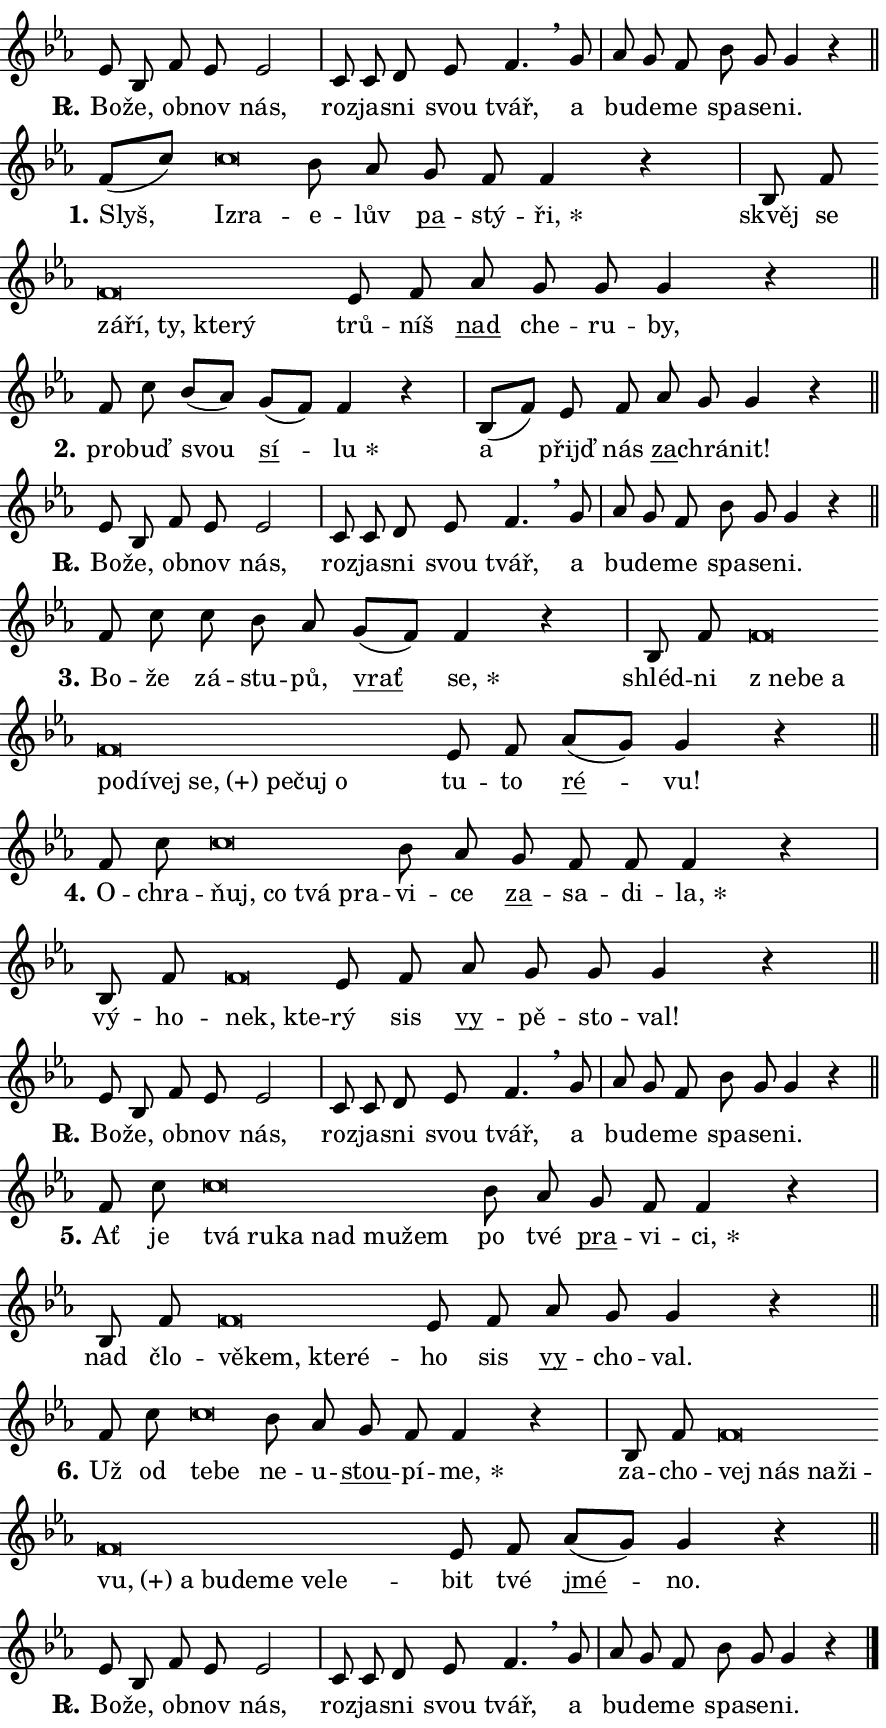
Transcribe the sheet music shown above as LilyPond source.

\version "2.24.0"
\header { tagline = "" }
\paper {
  indent = 0\cm
  top-margin = 0\cm
  right-margin = 0.13\cm % to fit lyric hyphens
  bottom-margin = 0\cm
  left-margin = 0\cm
  paper-width = 15\cm
  page-breaking = #ly:one-page-breaking
  system-system-spacing.basic-distance = #11
  score-system-spacing.basic-distance = #11
  ragged-last = ##f
}


%% Author: Thomas Morley
%% https://lists.gnu.org/archive/html/lilypond-user/2020-05/msg00002.html
#(define (line-position grob)
"Returns position of @var[grob} in current system:
   @code{'start}, if at first time-step
   @code{'end}, if at last time-step
   @code{'middle} otherwise
"
  (let* ((col (ly:item-get-column grob))
         (ln (ly:grob-object col 'left-neighbor))
         (rn (ly:grob-object col 'right-neighbor))
         (col-to-check-left (if (ly:grob? ln) ln col))
         (col-to-check-right (if (ly:grob? rn) rn col))
         (break-dir-left
           (and
             (ly:grob-property col-to-check-left 'non-musical #f)
             (ly:item-break-dir col-to-check-left)))
         (break-dir-right
           (and
             (ly:grob-property col-to-check-right 'non-musical #f)
             (ly:item-break-dir col-to-check-right))))
        (cond ((eqv? 1 break-dir-left) 'start)
              ((eqv? -1 break-dir-right) 'end)
              (else 'middle))))

#(define (tranparent-at-line-position vctor)
  (lambda (grob)
  "Relying on @code{line-position} select the relevant enry from @var{vctor}.
Used to determine transparency,"
    (case (line-position grob)
      ((end) (not (vector-ref vctor 0)))
      ((middle) (not (vector-ref vctor 1)))
      ((start) (not (vector-ref vctor 2))))))

noteHeadBreakVisibility =
#(define-music-function (break-visibility)(vector?)
"Makes @code{NoteHead}s transparent relying on @var{break-visibility}"
#{
  \override NoteHead.transparent =
    #(tranparent-at-line-position break-visibility)
#})

#(define delete-ledgers-for-transparent-note-heads
  (lambda (grob)
    "Reads whether a @code{NoteHead} is transparent.
If so this @code{NoteHead} is removed from @code{'note-heads} from
@var{grob}, which is supposed to be @code{LedgerLineSpanner}.
As a result ledgers are not printed for this @code{NoteHead}"
    (let* ((nhds-array (ly:grob-object grob 'note-heads))
           (nhds-list
             (if (ly:grob-array? nhds-array)
                 (ly:grob-array->list nhds-array)
                 '()))
           ;; Relies on the transparent-property being done before
           ;; Staff.LedgerLineSpanner.after-line-breaking is executed.
           ;; This is fragile ...
           (to-keep
             (remove
               (lambda (nhd)
                 (ly:grob-property nhd 'transparent #f))
               nhds-list)))
      ;; TODO find a better method to iterate over grob-arrays, similiar
      ;; to filter/remove etc for lists
      ;; For now rebuilt from scratch
      (set! (ly:grob-object grob 'note-heads)  '())
      (for-each
        (lambda (nhd)
          (ly:pointer-group-interface::add-grob grob 'note-heads nhd))
        to-keep))))

squashNotes = {
  \override NoteHead.X-extent = #'(-0.2 . 0.2)
  \override NoteHead.Y-extent = #'(-0.75 . 0)
  \override NoteHead.stencil =
    #(lambda (grob)
       (let ((pos (ly:grob-property grob 'staff-position)))
         (begin
           (if (< pos -7) (display "ERROR: Lower brevis then expected\n") (display ""))
           (if (<= pos -6) ly:text-interface::print ly:note-head::print))))
}
unSquashNotes = {
  \revert NoteHead.X-extent
  \revert NoteHead.Y-extent
  \revert NoteHead.stencil
}

hideNotes = \noteHeadBreakVisibility #begin-of-line-visible
unHideNotes = \noteHeadBreakVisibility #all-visible

% work-around for resetting accidentals
% https://lilypond.org/doc/v2.23/Documentation/notation/displaying-rhythms#unmetered-music
cadenzaMeasure = {
  \cadenzaOff
  \partial 1024 s1024
  \cadenzaOn
}

#(define-markup-command (accent layout props text) (markup?)
  "Underline accented syllable"
  (interpret-markup layout props
    #{\markup \override #'(offset . 4.3) \underline { #text }#}))

responsum = \markup \concat {
  "R" \hspace #-1.05 \path #0.1 #'((moveto 0 0.07) (lineto 0.9 0.8)) \hspace #0.05 "."
}

spaceSize = #0.6828661417322834 % exact space size for TeX Gyre Schola

\layout {
  \context {
    \Staff
    \remove "Time_signature_engraver"
    \override LedgerLineSpanner.after-line-breaking = #delete-ledgers-for-transparent-note-heads
  }
  \context {
    \Lyrics {
      \override LyricSpace.minimum-distance = \spaceSize
      \override LyricText.font-name = #"TeX Gyre Schola"
      \override LyricText.font-size = 1
      \override StanzaNumber.font-name = #"TeX Gyre Schola Bold"
      \override StanzaNumber.font-size = 1
    }
  }
  \context {
    \Score 
    \override NoteHead.text =
      #(lambda (grob) 
        (let ((pos (ly:grob-property grob 'staff-position)))
          #{\markup {
            \combine
              \halign #-0.55 \raise #(if (= pos -6) 0 0.5) \override #'(thickness . 2) \draw-line #'(3.2 . 0)
              \musicglyph "noteheads.sM1"
          }#}))
  }
}

% magnetic-lyrics.ily
%
%   written by
%     Jean Abou Samra <jean@abou-samra.fr>
%     Werner Lemberg <wl@gnu.org>
%
%   adapted by
%     Jiri Hon <jiri.hon@gmail.com>
%
% Version 2022-Apr-15

% https://www.mail-archive.com/lilypond-user@gnu.org/msg149350.html

#(define (Left_hyphen_pointer_engraver context)
   "Collect syllable-hyphen-syllable occurrences in lyrics and store
them in properties.  This engraver only looks to the left.  For
example, if the lyrics input is @code{foo -- bar}, it does the
following.

@itemize @bullet
@item
Set the @code{text} property of the @code{LyricHyphen} grob between
@q{foo} and @q{bar} to @code{foo}.

@item
Set the @code{left-hyphen} property of the @code{LyricText} grob with
text @q{foo} to the @code{LyricHyphen} grob between @q{foo} and
@q{bar}.
@end itemize

Use this auxiliary engraver in combination with the
@code{lyric-@/text::@/apply-@/magnetic-@/offset!} hook."
   (let ((hyphen #f)
         (text #f))
     (make-engraver
      (acknowledgers
       ((lyric-syllable-interface engraver grob source-engraver)
        (set! text grob)))
      (end-acknowledgers
       ((lyric-hyphen-interface engraver grob source-engraver)
        ;(when (not (grob::has-interface grob 'lyric-space-interface))
          (set! hyphen grob)));)
      ((stop-translation-timestep engraver)
       (when (and text hyphen)
         (ly:grob-set-object! text 'left-hyphen hyphen))
       (set! text #f)
       (set! hyphen #f)))))

#(define (lyric-text::apply-magnetic-offset! grob)
   "If the space between two syllables is less than the value in
property @code{LyricText@/.details@/.squash-threshold}, move the right
syllable to the left so that it gets concatenated with the left
syllable.

Use this function as a hook for
@code{LyricText@/.after-@/line-@/breaking} if the
@code{Left_@/hyphen_@/pointer_@/engraver} is active."
   (let ((hyphen (ly:grob-object grob 'left-hyphen #f)))
     (when hyphen
       (let ((left-text (ly:spanner-bound hyphen LEFT)))
         (when (grob::has-interface left-text 'lyric-syllable-interface)
           (let* ((common (ly:grob-common-refpoint grob left-text X))
                  (this-x-ext (ly:grob-extent grob common X))
                  (left-x-ext
                   (begin
                     ;; Trigger magnetism for left-text.
                     (ly:grob-property left-text 'after-line-breaking)
                     (ly:grob-extent left-text common X)))
                  ;; `delta` is the gap width between two syllables.
                  (delta (- (interval-start this-x-ext)
                            (interval-end left-x-ext)))
                  (details (ly:grob-property grob 'details))
                  (threshold (assoc-get 'squash-threshold details 0.2)))
             (when (< delta threshold)
               (let* (;; We have to manipulate the input text so that
                      ;; ligatures crossing syllable boundaries are not
                      ;; disabled.  For languages based on the Latin
                      ;; script this is essentially a beautification.
                      ;; However, for non-Western scripts it can be a
                      ;; necessity.
                      (lt (ly:grob-property left-text 'text))
                      (rt (ly:grob-property grob 'text))
                      (is-space (grob::has-interface hyphen 'lyric-space-interface))
                      (space (if is-space " " ""))
                      (extra-delta (if is-space spaceSize 0))
                      ;; Append new syllable.
                      (ltrt-space (if (and (string? lt) (string? rt))
                                (string-append lt space rt)
                                (make-concat-markup (list lt space rt))))
                      ;; Right-align `ltrt` to the right side.
                      (ltrt-space-markup (grob-interpret-markup
                               grob
                               (make-translate-markup
                                (cons (interval-length this-x-ext) 0)
                                (make-right-align-markup ltrt-space)))))
                 (begin
                   ;; Don't print `left-text`.
                   (ly:grob-set-property! left-text 'stencil #f)
                   ;; Set text and stencil (which holds all collected
                   ;; syllables so far) and shift it to the left.
                   (ly:grob-set-property! grob 'text ltrt-space)
                   (ly:grob-set-property! grob 'stencil ltrt-space-markup)
                   (ly:grob-translate-axis! grob (- (- delta extra-delta)) X))))))))))


#(define (lyric-hyphen::displace-bounds-first grob)
   ;; Make very sure this callback isn't triggered too early.
   (let ((left (ly:spanner-bound grob LEFT))
         (right (ly:spanner-bound grob RIGHT)))
     (ly:grob-property left 'after-line-breaking)
     (ly:grob-property right 'after-line-breaking)
     (ly:lyric-hyphen::print grob)))

squashThreshold = #0.4

\layout {
  \context {
    \Lyrics
    \consists #Left_hyphen_pointer_engraver
    \override LyricText.after-line-breaking =
      #lyric-text::apply-magnetic-offset!
    \override LyricHyphen.stencil = #lyric-hyphen::displace-bounds-first
    \override LyricText.details.squash-threshold = \squashThreshold
    \override LyricHyphen.minimum-distance = 0
    \override LyricHyphen.minimum-length = \squashThreshold
  }
}

squashText = \override LyricText.details.squash-threshold = 9999
unSquashText = \override LyricText.details.squash-threshold = \squashThreshold

leftText = \override LyricText.self-alignment-X = #LEFT
unLeftText = \revert LyricText.self-alignment-X

starOffset = #(lambda (grob) 
                (let ((x_offset (ly:self-alignment-interface::aligned-on-x-parent grob)))
                  (if (= x_offset 0) 0 (+ x_offset 1.2))))

star = #(define-music-function (syllable)(string?)
"Append star separator at the end of a syllable"
#{
  \once \override LyricText.X-offset = #starOffset
  \lyricmode { \markup {
    #syllable
    \override #'((font-name . "TeX Gyre Schola Bold")) \hspace #0.2 \lower #0.65 \larger "*"
  } }
#})

starAccent = #(define-music-function (syllable)(string?)
"Append star separator at the end of a syllable and make accent"
#{
  \once \override LyricText.X-offset = #starOffset
  \lyricmode { \markup {
    \accent #syllable
    \override #'((font-name . "TeX Gyre Schola Bold")) \hspace #0.2 \lower #0.65 \larger "*"
  } }
#})

breath = #(define-music-function (syllable)(string?)
"Append breathing indicator at the end of a syllable"
#{
  \lyricmode { \markup { #syllable "+" } }
#})

optionalBreath = #(define-music-function (syllable)(string?)
"Append optional breathing indicator at the end of a syllable"
#{
  \lyricmode { \markup { #syllable "(+)" } }
#})


\score {
    <<
        \new Voice = "melody" { \cadenzaOn \key es \major \relative { es'8 bes f' es es2 \cadenzaMeasure \bar "|" c8 c d es \bar "" f4. \breathe g8 \cadenzaMeasure \bar "|" as g f \bar "" bes g g4 r \cadenzaMeasure \bar "||" \break } }
        \new Lyrics \lyricsto "melody" { \lyricmode { \set stanza = \responsum
Bo -- že, ob -- nov nás, roz -- ja -- sni svou tvář, a bu -- de -- me spa -- se -- ni. } }
    >>
    \layout {}
}

\score {
    <<
        \new Voice = "melody" { \cadenzaOn \key es \major \relative { f'8[( c')] \bar "" \squashNotes c\breve*1/16 \hideNotes \breve*1/16 \bar "" \unHideNotes \unSquashNotes bes8 as \bar "" g f f4 r \cadenzaMeasure \bar "|" bes,8 f' \bar "" \squashNotes f\breve*1/16 \hideNotes \breve*1/16 \bar "" \breve*1/16 \bar "" \breve*1/16 \breve*1/16 \bar "" \unHideNotes \unSquashNotes es8 f \bar "" as g g g4 r \cadenzaMeasure \bar "||" \break } }
        \new Lyrics \lyricsto "melody" { \lyricmode { \set stanza = "1."
Slyš, \leftText Iz -- \squashText ra -- \unLeftText \unSquashText e -- lův \markup \accent pa -- stý -- \star ři, skvěj se \leftText zá -- \squashText ří, ty, kte -- rý \unLeftText \unSquashText trů -- níš \markup \accent nad che -- ru -- by, } }
    >>
    \layout {}
}

\score {
    <<
        \new Voice = "melody" { \cadenzaOn \key es \major \relative { f'8 c' bes8[( as)] \bar "" g[( f)] f4 r \cadenzaMeasure \bar "|" bes,8[( f')] es8 f \bar "" as g g4 r \cadenzaMeasure \bar "||" \break } }
        \new Lyrics \lyricsto "melody" { \lyricmode { \set stanza = "2."
pro -- buď svou \markup \accent sí -- \star lu a přijď nás \markup \accent za -- chrá -- nit! } }
    >>
    \layout {}
}

\score {
    <<
        \new Voice = "melody" { \cadenzaOn \key es \major \relative { es'8 bes f' es es2 \cadenzaMeasure \bar "|" c8 c d es \bar "" f4. \breathe g8 \cadenzaMeasure \bar "|" as g f \bar "" bes g g4 r \cadenzaMeasure \bar "||" \break } }
        \new Lyrics \lyricsto "melody" { \lyricmode { \set stanza = \responsum
Bo -- že, ob -- nov nás, roz -- ja -- sni svou tvář, a bu -- de -- me spa -- se -- ni. } }
    >>
    \layout {}
}

\score {
    <<
        \new Voice = "melody" { \cadenzaOn \key es \major \relative { f'8 c' \bar "" c bes8 as \bar "" g[( f)] f4 r \cadenzaMeasure \bar "|" bes,8 f' \bar "" \squashNotes f\breve*1/16 \hideNotes \breve*1/16 \bar "" \breve*1/16 \bar "" \breve*1/16 \bar "" \breve*1/16 \bar "" \breve*1/16 \bar "" \breve*1/16 \bar "" \breve*1/16 \bar "" \breve*1/16 \breve*1/16 \bar "" \unHideNotes \unSquashNotes es8 f \bar "" as[( g)] g4 r \cadenzaMeasure \bar "||" \break } }
        \new Lyrics \lyricsto "melody" { \lyricmode { \set stanza = "3."
Bo -- že zá -- stu -- pů, \markup \accent vrať \star se, shléd -- ni \leftText "z ne" -- \squashText be a po -- dí -- vej \optionalBreath se, pe -- čuj o \unLeftText \unSquashText tu -- to \markup \accent ré -- vu! } }
    >>
    \layout {}
}

\score {
    <<
        \new Voice = "melody" { \cadenzaOn \key es \major \relative { f'8 c' \bar "" \squashNotes c\breve*1/16 \hideNotes \breve*1/16 \bar "" \breve*1/16 \breve*1/16 \bar "" \unHideNotes \unSquashNotes bes8 as \bar "" g f f f4 r \cadenzaMeasure \bar "|" bes,8 f' \bar "" \squashNotes f\breve*1/16 \hideNotes \breve*1/16 \bar "" \unHideNotes \unSquashNotes es8 f \bar "" as g g g4 r \cadenzaMeasure \bar "||" \break } }
        \new Lyrics \lyricsto "melody" { \lyricmode { \set stanza = "4."
O -- chra -- \leftText ňuj, \squashText co tvá pra -- \unLeftText \unSquashText vi -- ce \markup \accent za -- sa -- di -- \star la, vý -- ho -- \leftText nek, \squashText kte -- \unLeftText \unSquashText rý sis \markup \accent vy -- pě -- sto -- val! } }
    >>
    \layout {}
}

\score {
    <<
        \new Voice = "melody" { \cadenzaOn \key es \major \relative { es'8 bes f' es es2 \cadenzaMeasure \bar "|" c8 c d es \bar "" f4. \breathe g8 \cadenzaMeasure \bar "|" as g f \bar "" bes g g4 r \cadenzaMeasure \bar "||" \break } }
        \new Lyrics \lyricsto "melody" { \lyricmode { \set stanza = \responsum
Bo -- že, ob -- nov nás, roz -- ja -- sni svou tvář, a bu -- de -- me spa -- se -- ni. } }
    >>
    \layout {}
}

\score {
    <<
        \new Voice = "melody" { \cadenzaOn \key es \major \relative { f'8 c' \bar "" \squashNotes c\breve*1/16 \hideNotes \breve*1/16 \bar "" \breve*1/16 \bar "" \breve*1/16 \bar "" \breve*1/16 \breve*1/16 \bar "" \unHideNotes \unSquashNotes bes8 as \bar "" g f f4 r \cadenzaMeasure \bar "|" bes,8 f' \bar "" \squashNotes f\breve*1/16 \hideNotes \breve*1/16 \bar "" \breve*1/16 \breve*1/16 \bar "" \unHideNotes \unSquashNotes es8 f \bar "" as g g4 r \cadenzaMeasure \bar "||" \break } }
        \new Lyrics \lyricsto "melody" { \lyricmode { \set stanza = "5."
Ať je \leftText tvá \squashText ru -- ka nad mu -- žem \unLeftText \unSquashText po tvé \markup \accent pra -- vi -- \star ci, nad člo -- \leftText vě -- \squashText kem, kte -- ré -- \unLeftText \unSquashText ho sis \markup \accent vy -- cho -- val. } }
    >>
    \layout {}
}

\score {
    <<
        \new Voice = "melody" { \cadenzaOn \key es \major \relative { f'8 c' \bar "" \squashNotes c\breve*1/16 \hideNotes \breve*1/16 \bar "" \unHideNotes \unSquashNotes bes8 as \bar "" g f f4 r \cadenzaMeasure \bar "|" bes,8 f' \bar "" \squashNotes f\breve*1/16 \hideNotes \breve*1/16 \bar "" \breve*1/16 \bar "" \breve*1/16 \bar "" \breve*1/16 \bar "" \breve*1/16 \bar "" \breve*1/16 \bar "" \breve*1/16 \bar "" \breve*1/16 \bar "" \breve*1/16 \breve*1/16 \bar "" \unHideNotes \unSquashNotes es8 f \bar "" as[( g)] g4 r \cadenzaMeasure \bar "||" \break } }
        \new Lyrics \lyricsto "melody" { \lyricmode { \set stanza = "6."
Už od \leftText te -- \squashText be \unLeftText \unSquashText ne -- u -- \markup \accent stou -- pí -- \star me, za -- cho -- \leftText vej \squashText nás na -- ži -- \optionalBreath vu, a bu -- de -- me ve -- le -- \unLeftText \unSquashText bit tvé \markup \accent jmé -- no. } }
    >>
    \layout {}
}

\score {
    <<
        \new Voice = "melody" { \cadenzaOn \key es \major \relative { es'8 bes f' es es2 \cadenzaMeasure \bar "|" c8 c d es \bar "" f4. \breathe g8 \cadenzaMeasure \bar "|" as g f \bar "" bes g g4 r \cadenzaMeasure \bar "||" \break } \bar "|." }
        \new Lyrics \lyricsto "melody" { \lyricmode { \set stanza = \responsum
Bo -- že, ob -- nov nás, roz -- ja -- sni svou tvář, a bu -- de -- me spa -- se -- ni. } }
    >>
    \layout {}
}
